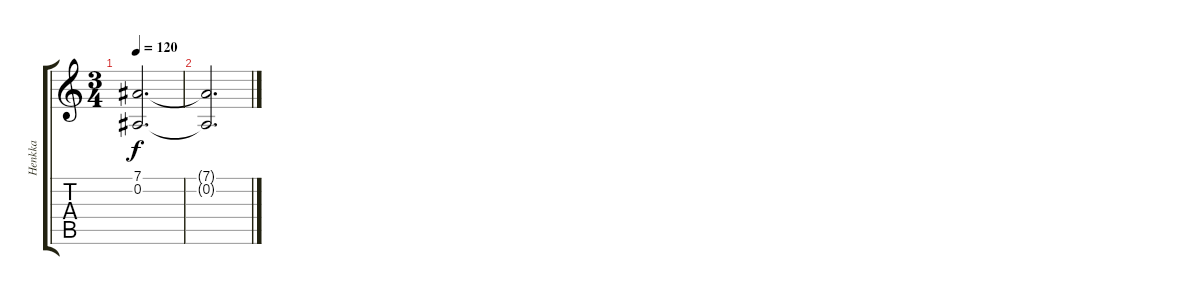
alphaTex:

\track ("Henkka" "Henkka") {instrument brightacousticpiano}
\staff {score tabs}
\tuning (Eb4 Bb3 Gb3 Db3 Ab2 Eb2) {hide}
\ts (3 4)
\tempo 120
\clef g2
\ks c
(7.1{t} 0.2{t}).2{d dy f} |
(7.1{t} 0.2{t}).2{d}
